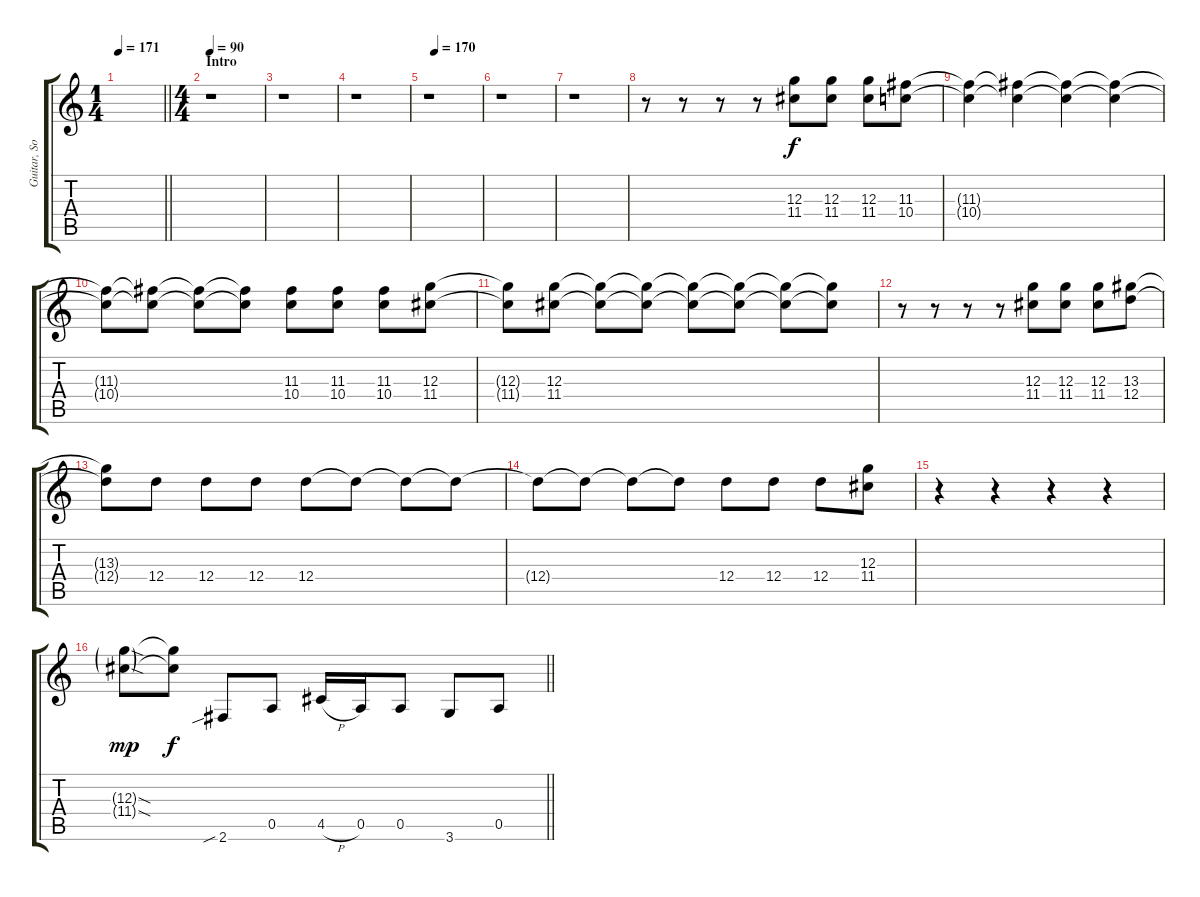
\track ("Guitar, Solo and Fills" "Guitar, So") {instrument distortionguitar}
\staff {score tabs}
\tuning (E4 B3 G3 D3 A2 E2) {hide}
\ts (1 4)
\tempo 171
\clef g2
\barLineRight lightlight
\ks c
|
\ts (4 4)
\section ("" "Intro")
\tempo 90
r.1 |
r.1 |
r.1 |
\tempo (170 0.125)
r.1 |
r.1 |
r.1 |
r.8 r.8 r.8 r.8 (12.3 11.4).8 (12.3 11.4).8 (12.3 11.4).8 (11.3 10.4).8 |
(11.3{t} 10.4{t}).4 (11.3{t} 10.4{t}).4 (11.3{t} 10.4{t}).4 (11.3{t} 10.4{t}).4 |
(11.3{t} 10.4{t}).8 (11.3{t} 10.4{t}).8 (11.3{t} 10.4{t}).8 (11.3{t} 10.4{t}).8 (11.3 10.4).8 (11.3 10.4).8 (11.3 10.4).8 (12.3 11.4).8 |
(12.3{t} 11.4{t}).8 (12.3 11.4).8 (12.3{t} 11.4{t}).8 (12.3{t} 11.4{t}).8 (12.3{t} 11.4{t}).8 (12.3{t} 11.4{t}).8 (12.3{t} 11.4{t}).8 (12.3{t} 11.4{t}).8 |
r.8 r.8 r.8 r.8 (12.3 11.4).8 (12.3 11.4).8 (12.3 11.4).8 (13.3 12.4).8 |
(13.3{t} 12.4{t}).8 12.4.8 12.4.8 12.4.8 12.4.8 12.4{t}.8 12.4{t}.8 12.4{t}.8 |
12.4{t}.8 12.4{t}.8 12.4{t}.8 12.4{t}.8 12.4.8 12.4.8 12.4.8 (12.3 11.4).8 |
r.4 r.4 r.4 r.4 |
\barLineRight lightlight
(12.3{sod g} 11.4{sod g}).8{dy mp} (12.3{t} 11.4{t}).8{dy f} 2.6{sib}.8 0.5.8 4.5{h}.16 0.5.16 0.5.8 3.6.8 0.5.8
